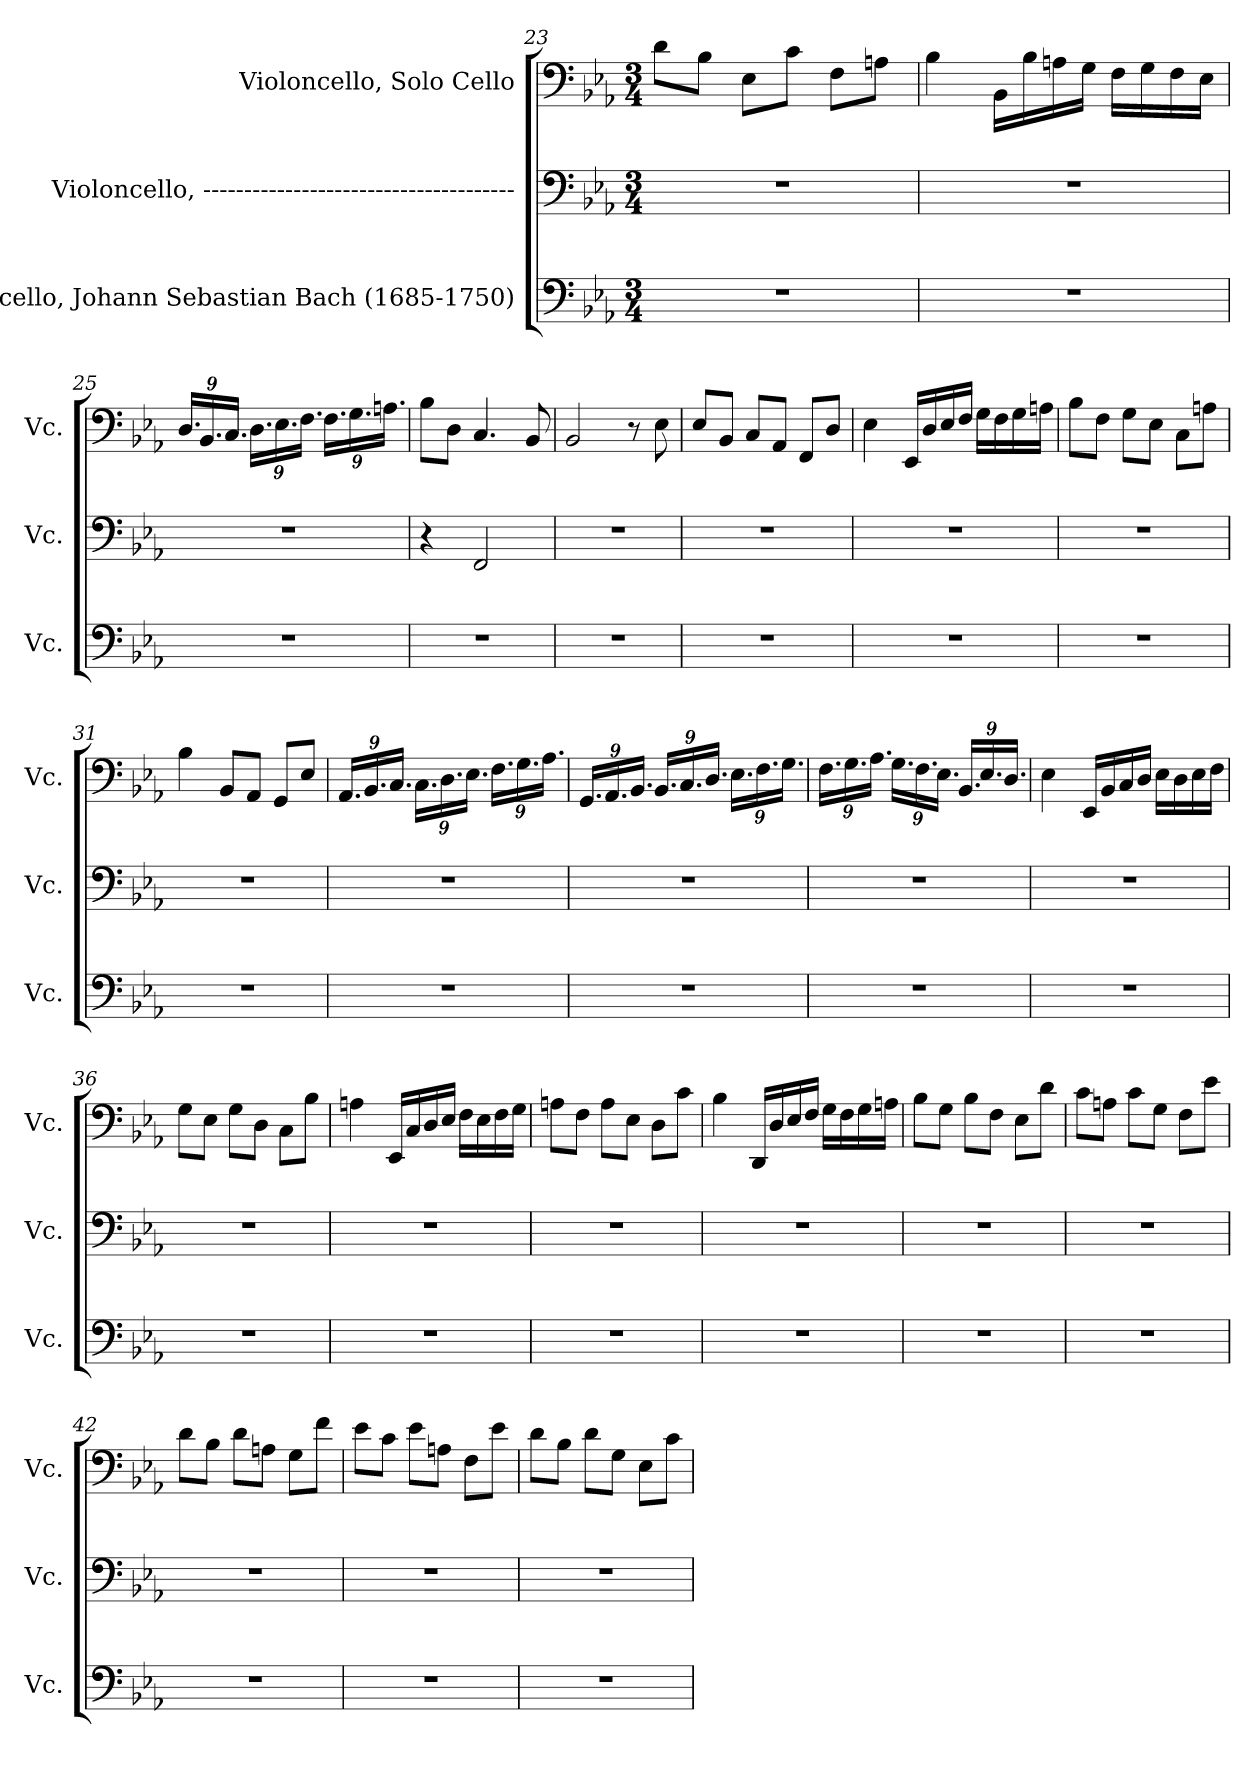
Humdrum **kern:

**kern	**kern	**kern
*part3	*part2	*part1
*staff3	*staff2	*staff1
*I"Violoncello, Johann Sebastian Bach  (1685-1750)	*I"Violoncello, --------------------------------------	*I"Violoncello, Solo Cello
*I'Vc.	*I'Vc.	*I'Vc.
*clefF4	*clefF4	*clefF4
*k[b-e-a-]	*k[b-e-a-]	*k[b-e-a-]
*M3/4	*M3/4	*M3/4
=23	=23	=23
2.r	2.r	8d\L
.	.	8B-\J
.	.	8E-\L
.	.	8c\J
.	.	8F\L
.	.	8An\J
=24	=24	=24
2.r	2.r	4B-\
.	.	16BB-\LL
.	.	16B-\
.	.	16An\
.	.	16G\JJ
.	.	16F\LL
.	.	16G\
.	.	16F\
.	.	16E-\JJ
!!LO:LB:g=z
=25	=25	=25
*	*	*Xbrackettup
2.r	2.r	18.D/LL
.	.	18.BB-/
.	.	18.C/JJ
.	.	18.D\LL
.	.	18.E-\
.	.	18.F\JJ
.	.	18.F\LL
.	.	18.G\
.	.	18.An\JJ
=26	=26	=26
2.r	4r	8B-\L
.	.	8D\J
.	2FF/	4.C/
.	.	8BB-/
=27	=27	=27
2.r	2.r	2BB-/
.	.	8r
.	.	8E-\
=28	=28	=28
2.r	2.r	8E-/L
.	.	8BB-/J
.	.	8C/L
.	.	8AA-/J
.	.	8FF/L
.	.	8D/J
=29	=29	=29
2.r	2.r	4E-\
.	.	16EE-/LL
.	.	16D/
.	.	16E-/
.	.	16F/JJ
.	.	16G\LL
.	.	16F\
.	.	16G\
.	.	16An\JJ
!!LO:LB:g=z
=30	=30	=30
2.r	2.r	8B-\L
.	.	8F\J
.	.	8G\L
.	.	8E-\J
.	.	8C\L
.	.	8An\J
=31	=31	=31
2.r	2.r	4B-\
.	.	8BB-/L
.	.	8AA-/J
.	.	8GG/L
.	.	8E-/J
=32	=32	=32
2.r	2.r	18.AA-/LL
.	.	18.BB-/
.	.	18.C/JJ
.	.	18.C\LL
.	.	18.D\
.	.	18.E-\JJ
.	.	18.F\LL
.	.	18.G\
.	.	18.A-\JJ
=33	=33	=33
2.r	2.r	18.GG/LL
.	.	18.AA-/
.	.	18.BB-/JJ
.	.	18.BB-/LL
.	.	18.C/
.	.	18.D/JJ
.	.	18.E-\LL
.	.	18.F\
.	.	18.G\JJ
!!LO:PB:g=z
=34	=34	=34
2.r	2.r	18.F\LL
.	.	18.G\
.	.	18.A-\JJ
.	.	18.G\LL
.	.	18.F\
.	.	18.E-\JJ
.	.	18.BB-/LL
.	.	18.E-/
.	.	18.D/JJ
=35	=35	=35
2.r	2.r	4E-\
.	.	16EE-/LL
.	.	16BB-/
.	.	16C/
.	.	16D/JJ
.	.	16E-\LL
.	.	16D\
.	.	16E-\
.	.	16F\JJ
=36	=36	=36
2.r	2.r	8G\L
.	.	8E-\J
.	.	8G\L
.	.	8D\J
.	.	8C\L
.	.	8B-\J
=37	=37	=37
2.r	2.r	4An\
.	.	16EE-/LL
.	.	16C/
.	.	16D/
.	.	16E-/JJ
.	.	16F\LL
.	.	16E-\
.	.	16F\
.	.	16G\JJ
!!LO:LB:g=z
=38	=38	=38
2.r	2.r	8An\L
.	.	8F\J
.	.	8A\L
.	.	8E-\J
.	.	8D\L
.	.	8c\J
=39	=39	=39
2.r	2.r	4B-\
.	.	16DD/LL
.	.	16D/
.	.	16E-/
.	.	16F/JJ
.	.	16G\LL
.	.	16F\
.	.	16G\
.	.	16An\JJ
=40	=40	=40
2.r	2.r	8B-\L
.	.	8G\J
.	.	8B-\L
.	.	8F\J
.	.	8E-\L
.	.	8d\J
=41	=41	=41
2.r	2.r	8c\L
.	.	8An\J
.	.	8c\L
.	.	8G\J
.	.	8F\L
.	.	8e-\J
=42	=42	=42
2.r	2.r	8d\L
.	.	8B-\J
.	.	8d\L
.	.	8An\J
.	.	8G\L
.	.	8f\J
!!LO:LB:g=z
=43	=43	=43
2.r	2.r	8e-\L
.	.	8c\J
.	.	8e-\L
.	.	8An\J
.	.	8F\L
.	.	8e-\J
=44	=44	=44
2.r	2.r	8d\L
.	.	8B-\J
.	.	8d\L
.	.	8G\J
.	.	8E-\L
.	.	8c\J
=	=	=
*-	*-	*-
